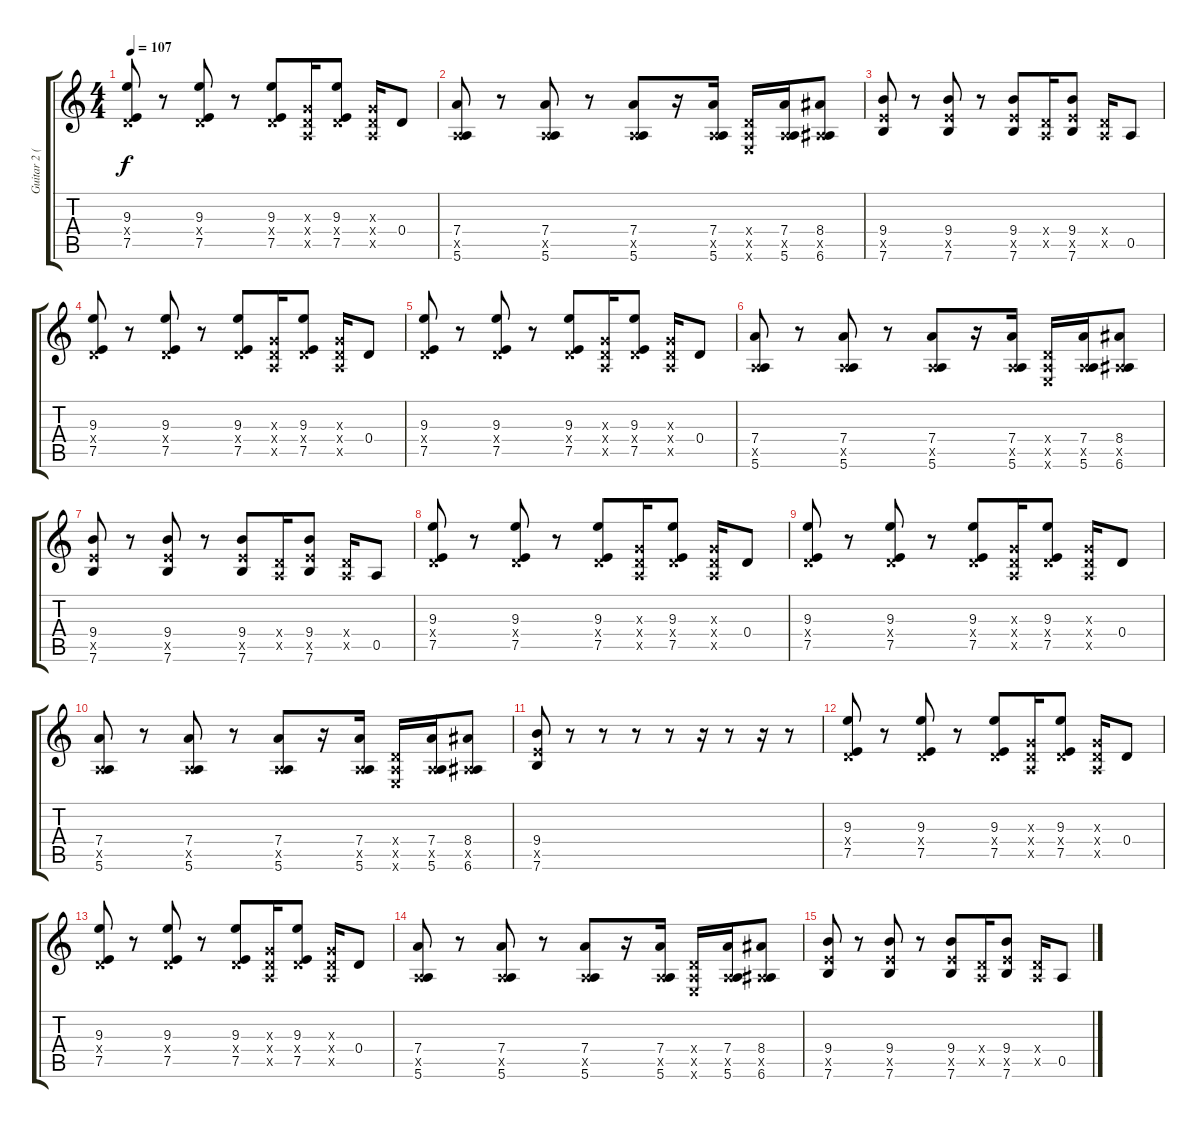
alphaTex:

\track ("Guitar 2 (Overdub)" "Guitar 2 (") {instrument distortionguitar}
\staff {score tabs}
\tuning (E4 B3 G3 D3 A2 E2) {hide}
\ts (4 4)
\tempo 107
\clef g2
\ks c
(9.3 0.4{x} 7.5).8{dy f} r.8 (9.3 0.4{x} 7.5).8 r.8 (9.3 0.4{x} 7.5).8 (0.3{x} 0.4{x} 0.5{x}).16 (9.3 0.4{x} 7.5).8 (0.3{x} 0.4{x} 0.5{x}).16 0.4.8 |
(7.4 0.5{x} 5.6).8 r.8 (7.4 0.5{x} 5.6).8 r.8 (7.4 0.5{x} 5.6).8 r.16 (7.4 0.5{x} 5.6).16 (0.4{x} 0.5{x} 0.6{x}).16 (7.4 0.5{x} 5.6).16 (8.4 0.5{x} 6.6).8 |
(9.4 7.5{x} 7.6).8 r.8 (9.4 7.5{x} 7.6).8 r.8 (9.4 7.5{x} 7.6).8 (0.4{x} 0.5{x}).16 (9.4 7.5{x} 7.6).8 (0.4{x} 0.5{x}).16 0.5.8 |
(9.3 0.4{x} 7.5).8 r.8 (9.3 0.4{x} 7.5).8 r.8 (9.3 0.4{x} 7.5).8 (0.3{x} 0.4{x} 0.5{x}).16 (9.3 0.4{x} 7.5).8 (0.3{x} 0.4{x} 0.5{x}).16 0.4.8 |
(9.3 0.4{x} 7.5).8 r.8 (9.3 0.4{x} 7.5).8 r.8 (9.3 0.4{x} 7.5).8 (0.3{x} 0.4{x} 0.5{x}).16 (9.3 0.4{x} 7.5).8 (0.3{x} 0.4{x} 0.5{x}).16 0.4.8 |
(7.4 0.5{x} 5.6).8 r.8 (7.4 0.5{x} 5.6).8 r.8 (7.4 0.5{x} 5.6).8 r.16 (7.4 0.5{x} 5.6).16 (0.4{x} 0.5{x} 0.6{x}).16 (7.4 0.5{x} 5.6).16 (8.4 0.5{x} 6.6).8 |
(9.4 7.5{x} 7.6).8 r.8 (9.4 7.5{x} 7.6).8 r.8 (9.4 7.5{x} 7.6).8 (0.4{x} 0.5{x}).16 (9.4 7.5{x} 7.6).8 (0.4{x} 0.5{x}).16 0.5.8 |
(9.3 0.4{x} 7.5).8 r.8 (9.3 0.4{x} 7.5).8 r.8 (9.3 0.4{x} 7.5).8 (0.3{x} 0.4{x} 0.5{x}).16 (9.3 0.4{x} 7.5).8 (0.3{x} 0.4{x} 0.5{x}).16 0.4.8 |
(9.3 0.4{x} 7.5).8 r.8 (9.3 0.4{x} 7.5).8 r.8 (9.3 0.4{x} 7.5).8 (0.3{x} 0.4{x} 0.5{x}).16 (9.3 0.4{x} 7.5).8 (0.3{x} 0.4{x} 0.5{x}).16 0.4.8 |
(7.4 0.5{x} 5.6).8 r.8 (7.4 0.5{x} 5.6).8 r.8 (7.4 0.5{x} 5.6).8 r.16 (7.4 0.5{x} 5.6).16 (0.4{x} 0.5{x} 0.6{x}).16 (7.4 0.5{x} 5.6).16 (8.4 0.5{x} 6.6).8 |
(9.4 7.5{x} 7.6).8 r.8 r.8 r.8 r.8 r.16 r.8 r.16 r.8 |
(9.3 0.4{x} 7.5).8 r.8 (9.3 0.4{x} 7.5).8 r.8 (9.3 0.4{x} 7.5).8 (0.3{x} 0.4{x} 0.5{x}).16 (9.3 0.4{x} 7.5).8 (0.3{x} 0.4{x} 0.5{x}).16 0.4.8 |
(9.3 0.4{x} 7.5).8 r.8 (9.3 0.4{x} 7.5).8 r.8 (9.3 0.4{x} 7.5).8 (0.3{x} 0.4{x} 0.5{x}).16 (9.3 0.4{x} 7.5).8 (0.3{x} 0.4{x} 0.5{x}).16 0.4.8 |
(7.4 0.5{x} 5.6).8 r.8 (7.4 0.5{x} 5.6).8 r.8 (7.4 0.5{x} 5.6).8 r.16 (7.4 0.5{x} 5.6).16 (0.4{x} 0.5{x} 0.6{x}).16 (7.4 0.5{x} 5.6).16 (8.4 0.5{x} 6.6).8 |
(9.4 7.5{x} 7.6).8 r.8 (9.4 7.5{x} 7.6).8 r.8 (9.4 7.5{x} 7.6).8 (0.4{x} 0.5{x}).16 (9.4 7.5{x} 7.6).8 (0.4{x} 0.5{x}).16 0.5.8
